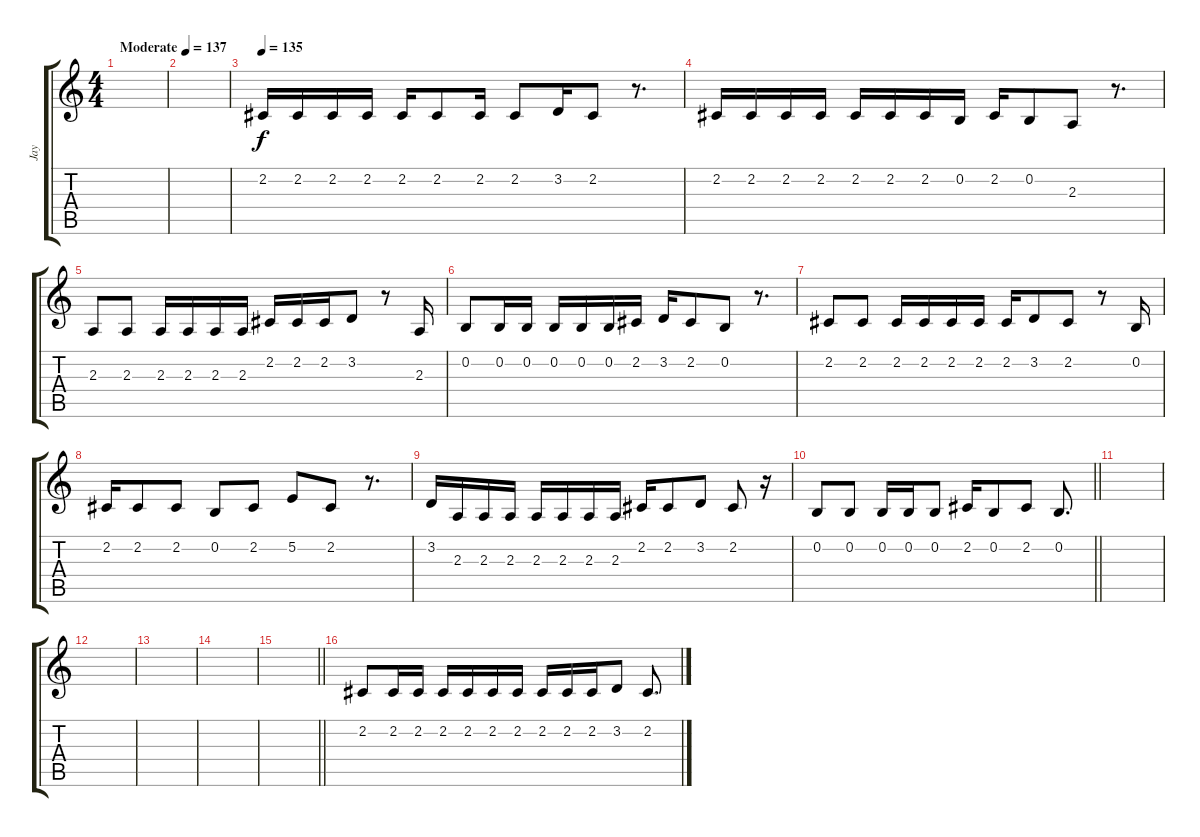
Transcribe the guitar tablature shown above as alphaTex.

\track ("Jay" "Jay") {instrument bassoon}
\staff {score tabs}
\tuning (E4 B3 G3 D3 A2 E2) {hide}
\ts (4 4)
\tempo (137 "Moderate")
\clef g2
\ks c
|
|
\tempo 135
2.2.16 2.2.16 2.2.16 2.2.16 2.2.16 2.2.8 2.2.16 2.2.8 3.2.16 2.2.8 r.8{d} |
2.2.16 2.2.16 2.2.16 2.2.16 2.2.16 2.2.16 2.2.16 0.2.16 2.2.16 0.2.8 2.3.8 r.8{d} |
2.3.8 2.3.8 2.3.16 2.3.16 2.3.16 2.3.16 2.2.16 2.2.16 2.2.16 3.2.8 r.8 2.3.16 |
0.2.8 0.2.16 0.2.16 0.2.16 0.2.16 0.2.16 2.2.16 3.2.16 2.2.8 0.2.8 r.8{d} |
2.2.8 2.2.8 2.2.16 2.2.16 2.2.16 2.2.16 2.2.16 3.2.8 2.2.8 r.8 0.2.16 |
2.2.16 2.2.8 2.2.8 0.2.8 2.2.8 5.2.8 2.2.8 r.8{d} |
3.2.16 2.3.16 2.3.16 2.3.16 2.3.16 2.3.16 2.3.16 2.3.16 2.2.16 2.2.8 3.2.8 2.2.8 r.16 |
\barLineRight lightlight
0.2.8 0.2.8 0.2.16 0.2.16 0.2.8 2.2.16 0.2.8 2.2.8 0.2.8{d} |
\section ("" "")
|
|
|
|
\barLineRight lightlight
|
\section ("" "")
2.2.8 2.2.16 2.2.16 2.2.16 2.2.16 2.2.16 2.2.16 2.2.16 2.2.16 2.2.16 3.2.8 2.2.8{d}
